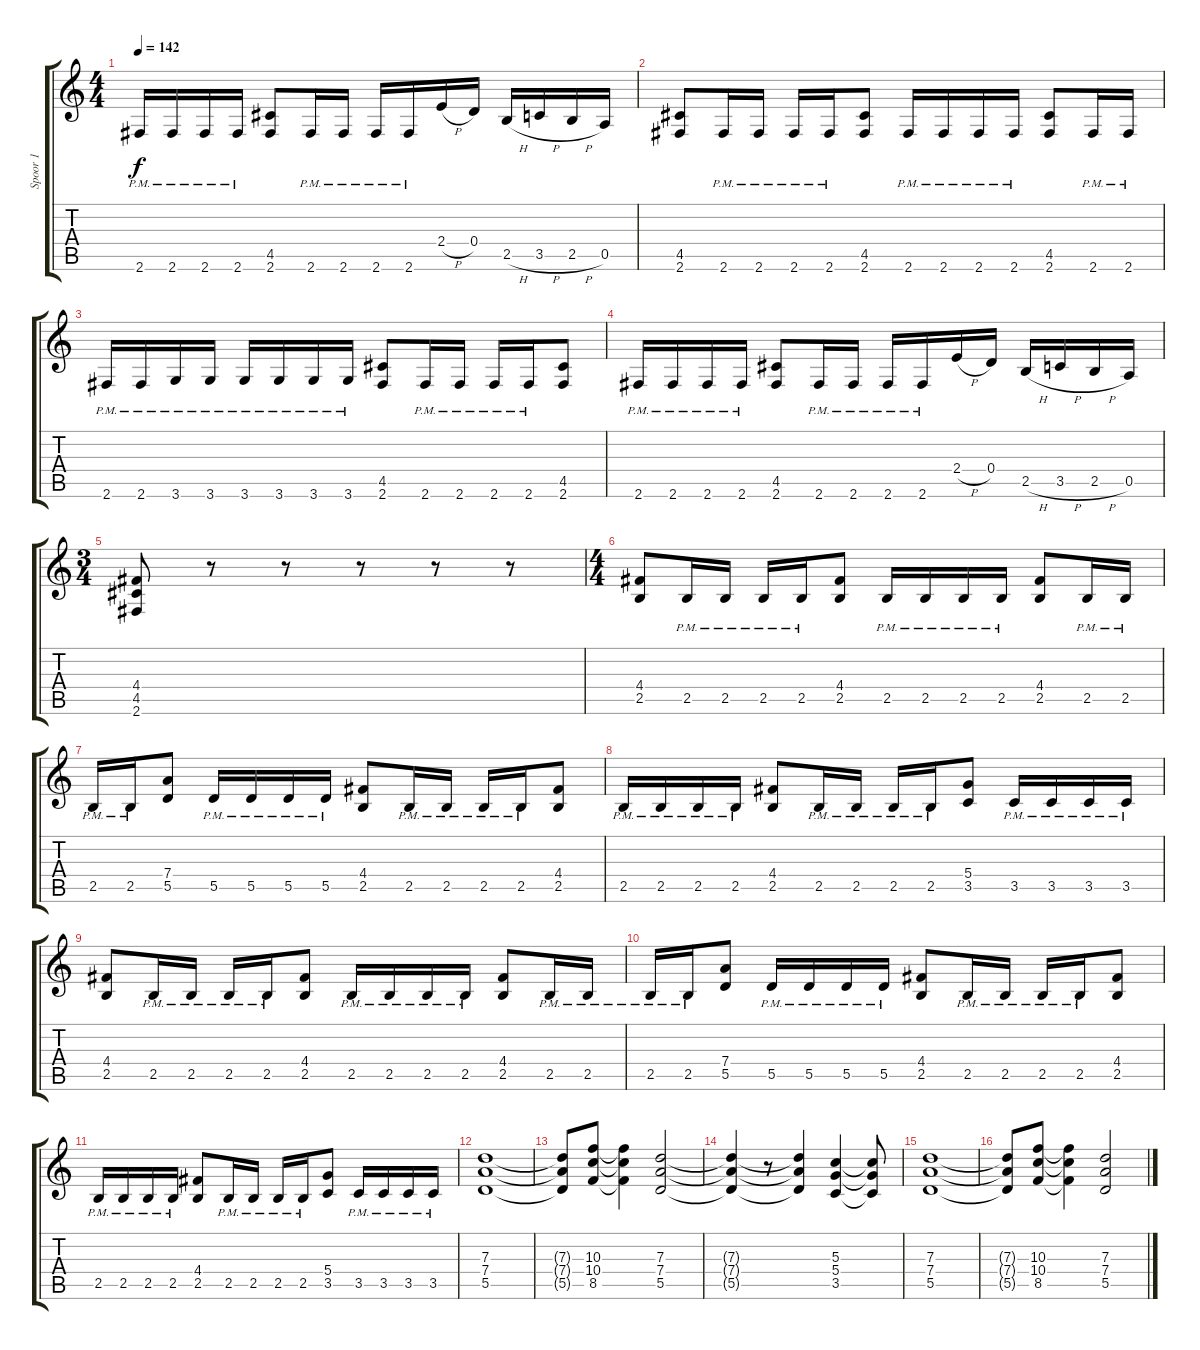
\track ("Spoor 1" "Spoor 1") {instrument distortionguitar}
\staff {score tabs}
\tuning (E4 B3 G3 D3 A2 E2) {hide}
\ts (4 4)
\tempo 142
\clef g2
\ks c
2.6{pm}.16{dy f} 2.6{pm}.16 2.6{pm}.16 2.6{pm}.16 (4.5 2.6).8 2.6{pm}.16 2.6{pm}.16 2.6{pm}.16 2.6{pm}.16 2.4{h}.16 0.4.16 2.5{h}.16 3.5{h}.16 2.5{h}.16 0.5.16 |
(4.5 2.6).8 2.6{pm}.16 2.6{pm}.16 2.6{pm}.16 2.6{pm}.16 (4.5 2.6).8 2.6{pm}.16 2.6{pm}.16 2.6{pm}.16 2.6{pm}.16 (4.5 2.6).8 2.6{pm}.16 2.6{pm}.16 |
2.6{pm}.16 2.6{pm}.16 3.6{pm}.16 3.6{pm}.16 3.6{pm}.16 3.6{pm}.16 3.6{pm}.16 3.6{pm}.16 (4.5 2.6).8 2.6{pm}.16 2.6{pm}.16 2.6{pm}.16 2.6{pm}.16 (4.5 2.6).8 |
2.6{pm}.16 2.6{pm}.16 2.6{pm}.16 2.6{pm}.16 (4.5 2.6).8 2.6{pm}.16 2.6{pm}.16 2.6{pm}.16 2.6{pm}.16 2.4{h}.16 0.4.16 2.5{h}.16 3.5{h}.16 2.5{h}.16 0.5.16 |
\ts (3 4)
(4.4 4.5 2.6).8 r.8 r.8 r.8 r.8 r.8 |
\ts (4 4)
(4.4 2.5).8 2.5{pm}.16 2.5{pm}.16 2.5{pm}.16 2.5{pm}.16 (4.4 2.5).8 2.5{pm}.16 2.5{pm}.16 2.5{pm}.16 2.5{pm}.16 (4.4 2.5).8 2.5{pm}.16 2.5{pm}.16 |
2.5{pm}.16 2.5{pm}.16 (7.4 5.5).8 5.5{pm}.16 5.5{pm}.16 5.5{pm}.16 5.5{pm}.16 (4.4 2.5).8 2.5{pm}.16 2.5{pm}.16 2.5{pm}.16 2.5{pm}.16 (4.4 2.5).8 |
2.5{pm}.16 2.5{pm}.16 2.5{pm}.16 2.5{pm}.16 (4.4 2.5).8 2.5{pm}.16 2.5{pm}.16 2.5{pm}.16 2.5{pm}.16 (5.4 3.5).8 3.5{pm}.16 3.5{pm}.16 3.5{pm}.16 3.5{pm}.16 |
(4.4 2.5).8 2.5{pm}.16 2.5{pm}.16 2.5{pm}.16 2.5{pm}.16 (4.4 2.5).8 2.5{pm}.16 2.5{pm}.16 2.5{pm}.16 2.5{pm}.16 (4.4 2.5).8 2.5{pm}.16 2.5{pm}.16 |
2.5{pm}.16 2.5{pm}.16 (7.4 5.5).8 5.5{pm}.16 5.5{pm}.16 5.5{pm}.16 5.5{pm}.16 (4.4 2.5).8 2.5{pm}.16 2.5{pm}.16 2.5{pm}.16 2.5{pm}.16 (4.4 2.5).8 |
2.5{pm}.16 2.5{pm}.16 2.5{pm}.16 2.5{pm}.16 (4.4 2.5).8 2.5{pm}.16 2.5{pm}.16 2.5{pm}.16 2.5{pm}.16 (5.4 3.5).8 3.5{pm}.16 3.5{pm}.16 3.5{pm}.16 3.5{pm}.16 |
(7.3 7.4 5.5).1 |
(7.3{t} 7.4{t} 5.5{t}).8 (10.3 10.4 8.5).8 (10.3{t} 10.4{t} 8.5{t}).4 (7.3 7.4 5.5).2 |
(7.3{t} 7.4{t} 5.5{t}).4 r.8 (7.3{t} 7.4{t} 5.5{t}).4 (5.3 5.4 3.5).4 (5.3{t} 5.4{t} 3.5{t}).8 |
(7.3 7.4 5.5).1 |
(7.3{t} 7.4{t} 5.5{t}).8 (10.3 10.4 8.5).8 (10.3{t} 10.4{t} 8.5{t}).4 (7.3 7.4 5.5).2
